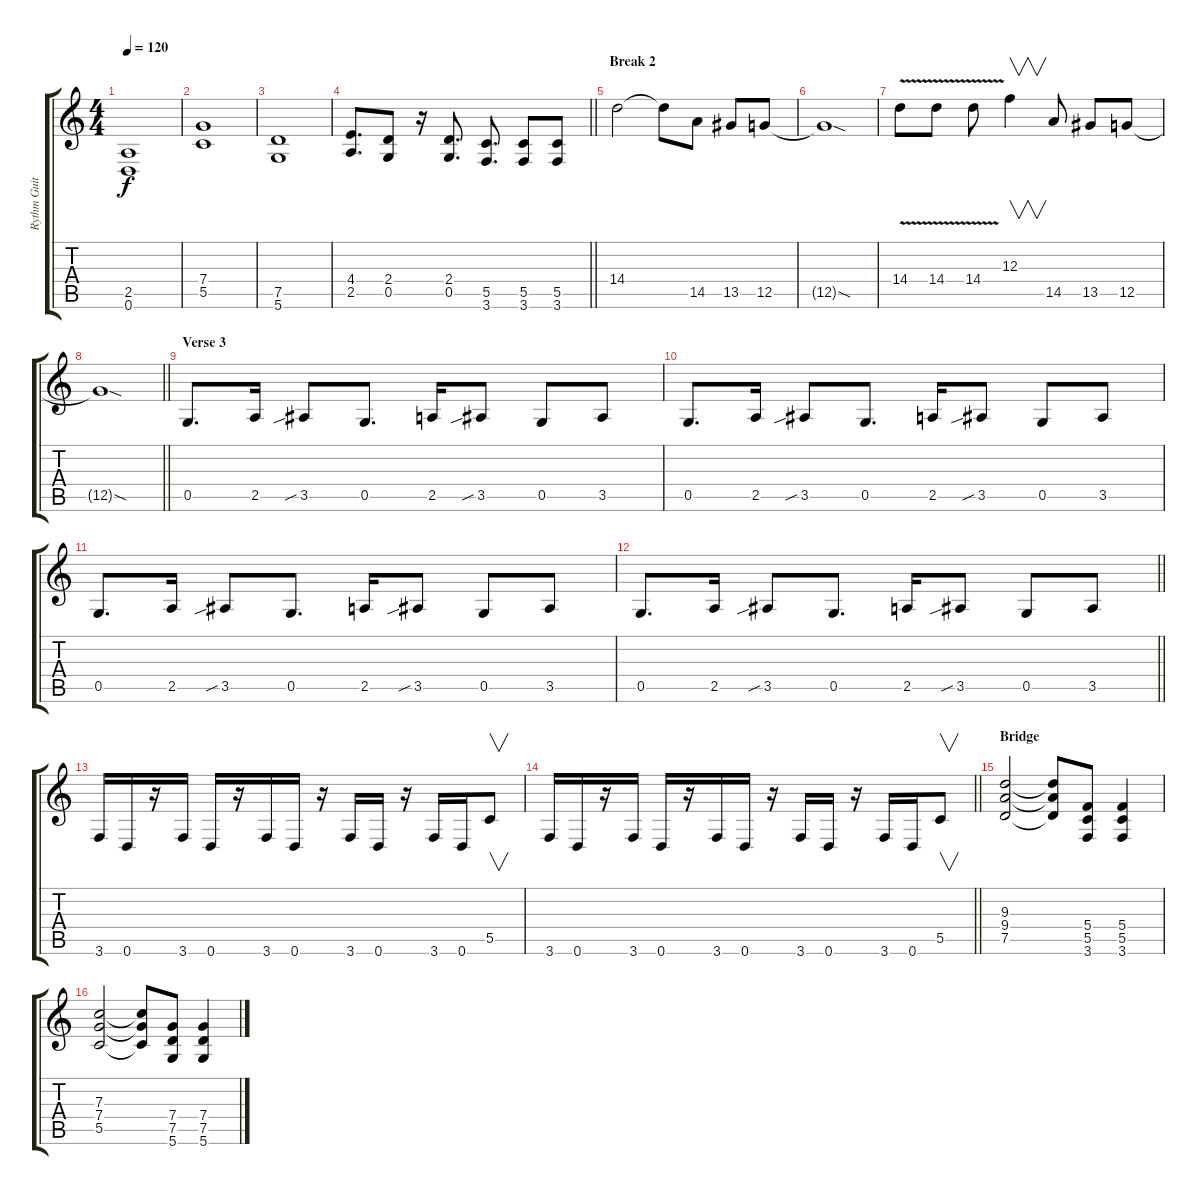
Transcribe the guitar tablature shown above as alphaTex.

\track ("Rythm Guitar" "Rythm Guit") {instrument distortionguitar}
\staff {score tabs}
\tuning (D4 A3 F3 C3 G2 D2) {hide}
\ts (4 4)
\tempo 120
\clef g2
\ks c
(2.5 0.6).1{dy f} |
(7.4 5.5).1 |
(7.5 5.6).1 |
\barLineRight lightlight
(4.4 2.5).8{d} (2.4 0.5).8 r.16 (2.4 0.5).8{d} (5.5 3.6).8{d} (5.5 3.6).8 (5.5 3.6).8 |
\section ("" "Break 2")
14.4.2 14.4{t}.8 14.5.8 13.5.8 12.5.8 |
12.5{sod t}.1 |
14.4{v}.8 14.4{v}.8 14.4{v}.8 12.3.4{v} 14.5.8 13.5.8 12.5.8 |
\barLineRight lightlight
12.5{sod t}.1 |
\section ("" "Verse 3")
0.5.8{d} 2.5.16 3.5{sib}.8 0.5.8{d} 2.5.16 3.5{sib}.8 0.5.8 3.5.8 |
0.5.8{d} 2.5.16 3.5{sib}.8 0.5.8{d} 2.5.16 3.5{sib}.8 0.5.8 3.5.8 |
0.5.8{d} 2.5.16 3.5{sib}.8 0.5.8{d} 2.5.16 3.5{sib}.8 0.5.8 3.5.8 |
\barLineRight lightlight
0.5.8{d} 2.5.16 3.5{sib}.8 0.5.8{d} 2.5.16 3.5{sib}.8 0.5.8 3.5.8 |
3.6.16 0.6.16 r.16 3.6.16 0.6.16 r.16 3.6.16 0.6.16 r.16 3.6.16 0.6.16 r.16 3.6.16 0.6.16 5.5.8{v instrument guitarharmonics} |
\barLineRight lightlight
3.6.16{instrument distortionguitar} 0.6.16 r.16 3.6.16 0.6.16 r.16 3.6.16 0.6.16 r.16 3.6.16 0.6.16 r.16 3.6.16 0.6.16 5.5.8{v instrument guitarharmonics} |
\section ("" "Bridge")
(9.3 9.4 7.5).2{instrument distortionguitar} (9.3{t} 9.4{t} 7.5{t}).8 (5.4 5.5 3.6).8 (5.4 5.5 3.6).4 |
(7.3 7.4 5.5).2 (7.3{t} 7.4{t} 5.5{t}).8 (7.4 7.5 5.6).8 (7.4 7.5 5.6).4
